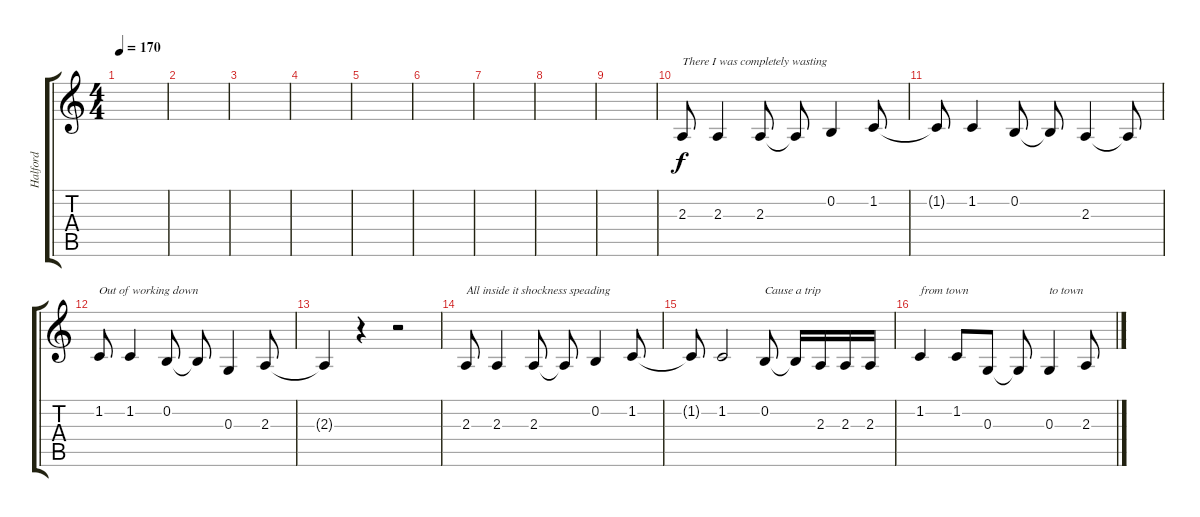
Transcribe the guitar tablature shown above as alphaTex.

\track ("Halford" "Halford") {instrument rockorgan}
\staff {score tabs}
\tuning (E4 B3 G3 D3 A2 E2) {hide}
\ts (4 4)
\tempo 170
\clef g2
\ks c
|
|
|
|
|
|
|
|
|
2.3.8{txt "There I was completely wasting"} 2.3.4 2.3.8 2.3{t}.8 0.2.4 1.2.8 |
1.2{t}.8 1.2.4 0.2.8 0.2{t}.8 2.3.4 2.3{t}.8 |
1.2.8{txt "Out of working down"} 1.2.4 0.2.8 0.2{t}.8 0.3.4 2.3.8 |
2.3{t}.4 r.4 r.2 |
2.3.8{txt "All inside it shockness speading"} 2.3.4 2.3.8 2.3{t}.8 0.2.4 1.2.8 |
1.2{t}.8 1.2.2 0.2.8{txt "Cause a trip"} 0.2{t}.16 2.3.16 2.3.16 2.3.16 |
1.2.4{txt "from town"} 1.2.8 0.3.8 0.3{t}.8 0.3.4{txt "to town"} 2.3.8
